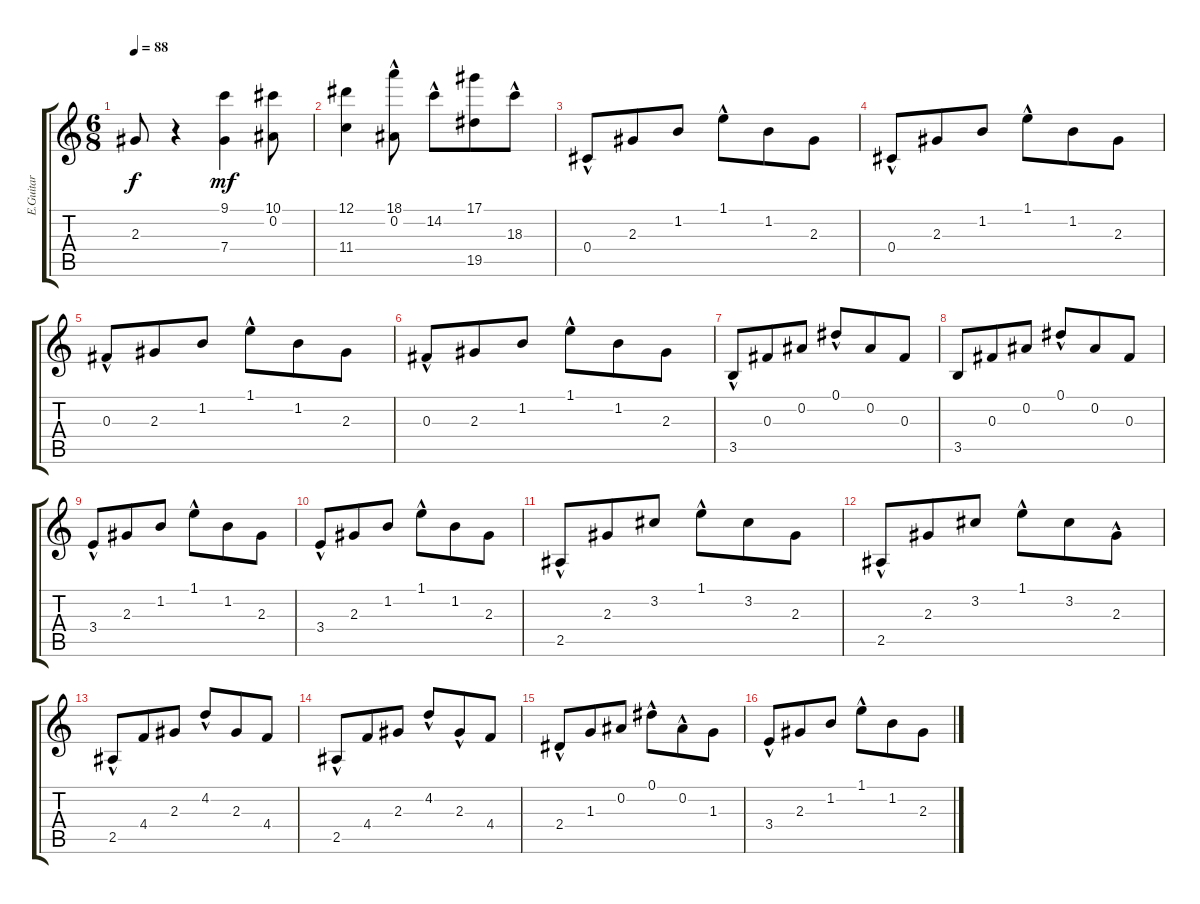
\track ("E.Guitar            " "E.Guitar  ") {instrument acousticguitarnylon}
\staff {score tabs}
\tuning (Eb4 Bb3 Gb3 Db3 Ab2 Eb2) {hide}
\ts (6 8)
\tempo 88
\clef g2
\ks c
2.3{t}.8{dy f} r.4 (9.1 7.4).4{dy mf} (10.1 0.2).8 |
(12.1 11.4).4 (18.1 0.2{hac}).8 14.2{hac}.8 (17.1 19.5).8 18.3{hac}.8 |
0.4{hac}.8 2.3.8 1.2.8 1.1{hac}.8 1.2.8 2.3.8 |
0.4{hac}.8 2.3.8 1.2.8 1.1{hac}.8 1.2.8 2.3.8 |
0.3{hac}.8 2.3.8 1.2.8 1.1{hac}.8 1.2.8 2.3.8 |
0.3{hac}.8 2.3.8 1.2.8 1.1{hac}.8 1.2.8 2.3.8 |
3.5{hac}.8 0.3.8 0.2.8 0.1{hac}.8 0.2.8 0.3.8 |
3.5.8 0.3.8 0.2.8 0.1{hac}.8 0.2.8 0.3.8 |
3.4{hac}.8 2.3.8 1.2.8 1.1{hac}.8 1.2.8 2.3.8 |
3.4{hac}.8 2.3.8 1.2.8 1.1{hac}.8 1.2.8 2.3.8 |
2.5{hac}.8 2.3.8 3.2.8 1.1{hac}.8 3.2.8 2.3.8 |
2.5{hac}.8 2.3.8 3.2.8 1.1{hac}.8 3.2.8 2.3{hac}.8 |
2.5{hac}.8 4.4.8 2.3.8 4.2{hac}.8 2.3.8 4.4.8 |
2.5{hac}.8 4.4.8 2.3.8 4.2{hac}.8 2.3{hac}.8 4.4.8 |
2.4{hac}.8 1.3.8 0.2.8 0.1{hac}.8 0.2{hac}.8 1.3.8 |
3.4{hac}.8 2.3.8 1.2.8 1.1{hac}.8 1.2.8 2.3.8
